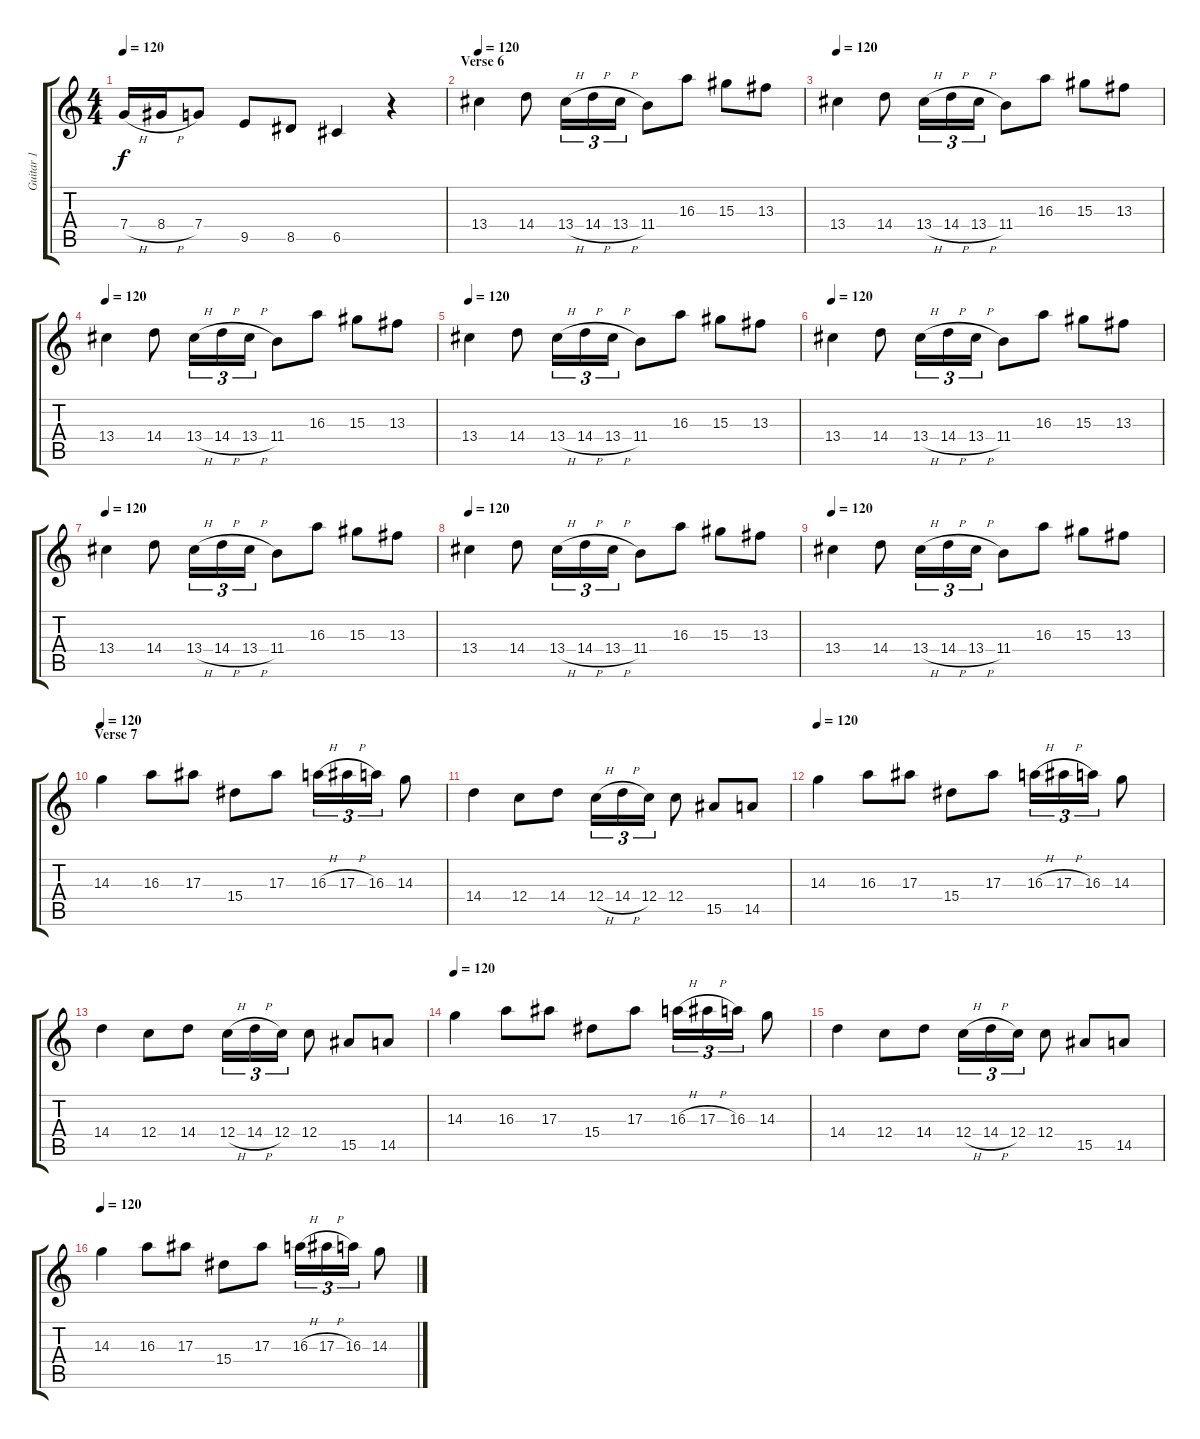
\track ("Guitar 1" "Guitar 1") {instrument distortionguitar}
\staff {score tabs}
\tuning (D4 A3 F3 C3 G2 D2) {hide}
\ts (4 4)
\tempo 120
\clef g2
\ks c
7.4{h}.16{dy f} 8.4{h}.16 7.4.8 9.5.8 8.5.8 6.5.4 r.4 |
\section ("" "Verse 6")
\tempo 120
13.4.4 14.4.8 13.4{h}.16{tu (3 2)} 14.4{h}.16{tu (3 2)} 13.4{h}.16{tu (3 2)} 11.4.8 16.3.8 15.3.8 13.3.8 |
\tempo 120
13.4.4 14.4.8 13.4{h}.16{tu (3 2)} 14.4{h}.16{tu (3 2)} 13.4{h}.16{tu (3 2)} 11.4.8 16.3.8 15.3.8 13.3.8 |
\tempo 120
13.4.4 14.4.8 13.4{h}.16{tu (3 2)} 14.4{h}.16{tu (3 2)} 13.4{h}.16{tu (3 2)} 11.4.8 16.3.8 15.3.8 13.3.8 |
\tempo 120
13.4.4 14.4.8 13.4{h}.16{tu (3 2)} 14.4{h}.16{tu (3 2)} 13.4{h}.16{tu (3 2)} 11.4.8 16.3.8 15.3.8 13.3.8 |
\tempo 120
13.4.4 14.4.8 13.4{h}.16{tu (3 2)} 14.4{h}.16{tu (3 2)} 13.4{h}.16{tu (3 2)} 11.4.8 16.3.8 15.3.8 13.3.8 |
\tempo 120
13.4.4 14.4.8 13.4{h}.16{tu (3 2)} 14.4{h}.16{tu (3 2)} 13.4{h}.16{tu (3 2)} 11.4.8 16.3.8 15.3.8 13.3.8 |
\tempo 120
13.4.4 14.4.8 13.4{h}.16{tu (3 2)} 14.4{h}.16{tu (3 2)} 13.4{h}.16{tu (3 2)} 11.4.8 16.3.8 15.3.8 13.3.8 |
\tempo 120
13.4.4 14.4.8 13.4{h}.16{tu (3 2)} 14.4{h}.16{tu (3 2)} 13.4{h}.16{tu (3 2)} 11.4.8 16.3.8 15.3.8 13.3.8 |
\section ("" "Verse 7")
\tempo 120
14.3.4 16.3.8 17.3.8 15.4.8 17.3.8 16.3{h}.16{tu (3 2)} 17.3{h}.16{tu (3 2)} 16.3.16{tu (3 2)} 14.3.8 |
14.4.4 12.4.8 14.4.8 12.4{h}.16{tu (3 2)} 14.4{h}.16{tu (3 2)} 12.4.16{tu (3 2)} 12.4.8 15.5.8 14.5.8 |
\tempo 120
14.3.4 16.3.8 17.3.8 15.4.8 17.3.8 16.3{h}.16{tu (3 2)} 17.3{h}.16{tu (3 2)} 16.3.16{tu (3 2)} 14.3.8 |
14.4.4 12.4.8 14.4.8 12.4{h}.16{tu (3 2)} 14.4{h}.16{tu (3 2)} 12.4.16{tu (3 2)} 12.4.8 15.5.8 14.5.8 |
\tempo 120
14.3.4 16.3.8 17.3.8 15.4.8 17.3.8 16.3{h}.16{tu (3 2)} 17.3{h}.16{tu (3 2)} 16.3.16{tu (3 2)} 14.3.8 |
14.4.4 12.4.8 14.4.8 12.4{h}.16{tu (3 2)} 14.4{h}.16{tu (3 2)} 12.4.16{tu (3 2)} 12.4.8 15.5.8 14.5.8 |
\tempo 120
14.3.4 16.3.8 17.3.8 15.4.8 17.3.8 16.3{h}.16{tu (3 2)} 17.3{h}.16{tu (3 2)} 16.3.16{tu (3 2)} 14.3.8
